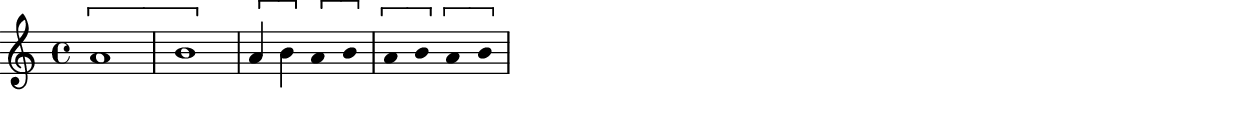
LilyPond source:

%% Generated by lilypond-book
%% Options: [exampleindent=10.16\mm,indent=0\mm,line-width=160\mm,paper-height=845.047\pt,paper-width=597.508\pt,papersize='(cons (* 597.508 pt) (* 845.047 pt))]
\include "lilypond-book-preamble.ly"


% ****************************************************************
% Start cut-&-pastable-section
% ****************************************************************

#(ly:set-option 'eps-box-padding 3.000000)



\paper {
  #(set-paper-size '(cons (* 597.508 pt) (* 845.047 pt)))
  indent = 0\mm
  line-width = 160\mm
  % offset the left padding, also add 1mm as lilypond creates cropped
  % images with a little space on the right
  line-width = #(- line-width (* mm  3.000000) (* mm 1))
}

\layout {
  
}




% ****************************************************************
% ly snippet:
% ****************************************************************
\sourcefilename "/lilypond-2.27.0/input/regression/ligature-bracket-X-positions.ly"
\sourcefileline 0
\version "2.21.0"

\header {
  texidoc = "Ligature brackets should align to visible or transparent
stems only. For stemless notes they should span the whole note width."
}

\relative {
  \[ a'1 b \]
  \[ a4 b \]
  \hide Stem
  \[ a b \]
  \omit Stem % stencil = ##f
  \[ a4 b \]
  \override Stem.stencil = #'()
  \[ a b \]
}


% ****************************************************************
% end ly snippet
% ****************************************************************
